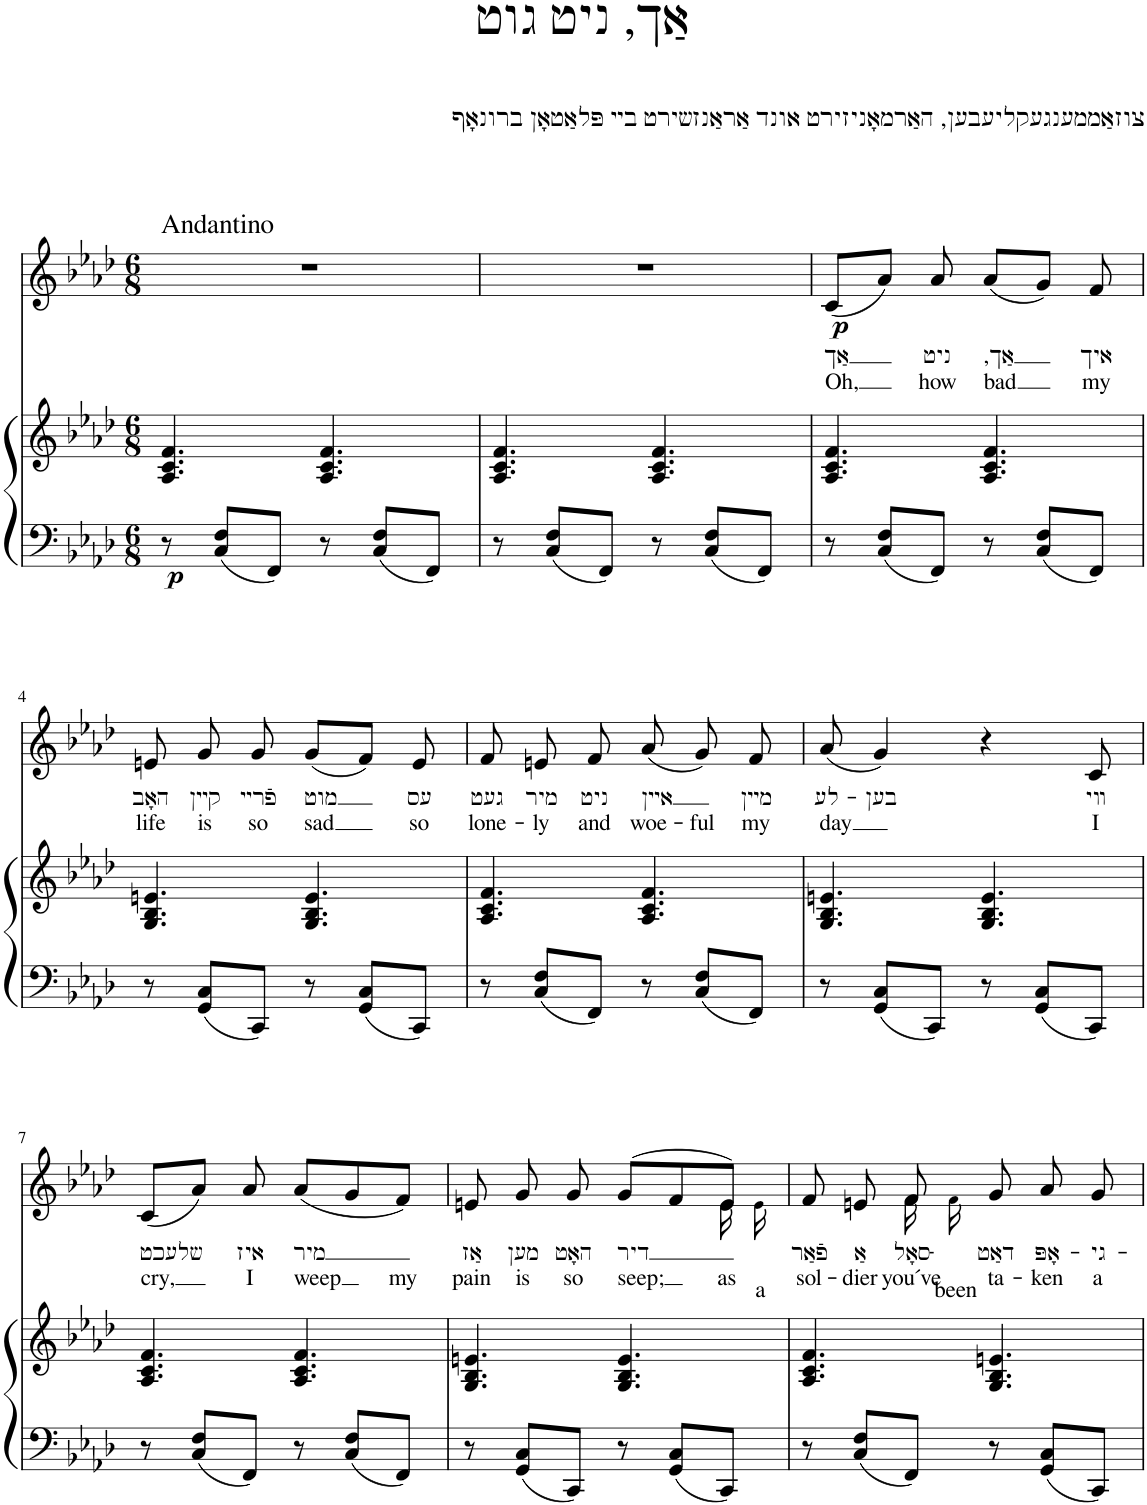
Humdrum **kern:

**kern	**kern	**dynam	**kern	**text	**text	**dynam
*part2	*part2	*part2	*part1	*part1	*part1	*part1
*staff3	*staff2	*staff2/3	*staff1	*staff1	*staff1	*staff1
*I"Klavier	*	*	*I"Piano	*	*	*
*	*	*	*I'Pno	*	*	*
*clefF4	*clefG2	*	*clefG2	*	*	*
*k[b-e-a-d-]	*k[b-e-a-d-]	*	*k[b-e-a-d-]	*	*	*
*M6/8	*M6/8	*	*M6/8	*	*	*
=1	=1	=1	=1	=1	=1	=1
!	!	!	!LO:TX:a:t=Andantino	!	!	!
!	!	!LO:DY:b=2	!	!	!	!
8r	4.A-/ 4.c/ 4.f/	p	2.r	.	.	.
8C/ 8F/L	.	.	.	.	.	.
8FF/J	.	.	.	.	.	.
8r	4.A-/ 4.c/ 4.f/	.	.	.	.	.
8C/ 8F/L	.	.	.	.	.	.
8FF/J	.	.	.	.	.	.
=2	=2	=2	=2	=2	=2	=2
8r	4.A-/ 4.c/ 4.f/	.	2.r	.	.	.
8C/ 8F/L	.	.	.	.	.	.
8FF/J	.	.	.	.	.	.
8r	4.A-/ 4.c/ 4.f/	.	.	.	.	.
8C/ 8F/L	.	.	.	.	.	.
8FF/J	.	.	.	.	.	.
=3	=3	=3	=3	=3	=3	=3
!	!	!	!	!LO:LY:b	!LO:LY:b	!LO:DY:b
8r	4.A-/ 4.c/ 4.f/	.	(8c/L	אַך	Oh,	p
8C/ 8F/L	.	.	8a-/J)	.	.	.
!	!	!	!	!LO:LY:b	!LO:LY:b	!
8FF/J	.	.	8a-/	ניט	how	.
!	!	!	!	!LO:LY:b	!LO:LY:b	!
8r	4.A-/ 4.c/ 4.f/	.	(8a-/L	אַך,	bad	.
8C/ 8F/L	.	.	8g/J)	.	.	.
!	!	!	!	!LO:LY:b	!LO:LY:b	!
8FF/J	.	.	8f/	איך	my	.
!!LO:LB:g=z
=4	=4	=4	=4	=4	=4	=4
!	!	!	!	!LO:LY:b	!LO:LY:b	!
8r	4.G/ 4.B-/ 4.en/	.	8en/	האָב	life	.
!	!	!	!	!LO:LY:b	!LO:LY:b	!
8GG/ 8C/L	.	.	8g/	קײן	is	.
!	!	!	!	!LO:LY:b	!LO:LY:b	!
8CC/J	.	.	8g/	פֿרײ	so	.
!	!	!	!	!LO:LY:b	!LO:LY:b	!
8r	4.G/ 4.B-/ 4.e/	.	(8g/L	מוט	sad	.
8GG/ 8C/L	.	.	8f/J)	.	.	.
!	!	!	!	!LO:LY:b	!LO:LY:b	!
8CC/J	.	.	8e/	עס	so	.
=5	=5	=5	=5	=5	=5	=5
!	!	!	!	!LO:LY:b	!LO:LY:b	!
8r	4.A-/ 4.c/ 4.f/	.	8f/	געט	lone-	.
!	!	!	!	!LO:LY:b	!LO:LY:b	!
8C/ 8F/L	.	.	8en/	מיר	-ly	.
!	!	!	!	!LO:LY:b	!LO:LY:b	!
8FF/J	.	.	8f/	ניט	and	.
!	!	!	!	!LO:LY:b	!LO:LY:b	!
8r	4.A-/ 4.c/ 4.f/	.	(8a-/	אײן	woe-	.
!	!	!	!	!	!LO:LY:b	!
8C/ 8F/L	.	.	8g/)	.	-ful	.
!	!	!	!	!LO:LY:b	!LO:LY:b	!
8FF/J	.	.	8f/	מײן	my	.
=6	=6	=6	=6	=6	=6	=6
!	!	!	!	!LO:LY:b	!LO:LY:b	!
8r	4.G/ 4.B-/ 4.en/	.	(8a-/	לע-	day	.
!	!	!	!	!LO:LY:b	!	!
8GG/ 8C/L	.	.	4g/)	-בען	.	.
8CC/J	.	.	.	.	.	.
8r	4.G/ 4.B-/ 4.e/	.	4r	.	.	.
8GG/ 8C/L	.	.	.	.	.	.
!	!	!	!	!LO:LY:b	!LO:LY:b	!
8CC/J	.	.	8c/	װי	I	.
!!LO:LB:g=z
=7	=7	=7	=7	=7	=7	=7
!	!	!	!	!LO:LY:b	!LO:LY:b	!
8r	4.A-/ 4.c/ 4.f/	.	(8c/L	שלעכט	cry,	.
8C/ 8F/L	.	.	8a-/J)	.	.	.
!	!	!	!	!LO:LY:b	!LO:LY:b	!
8FF/J	.	.	8a-/	איז	I	.
!	!	!	!	!LO:LY:b	!LO:LY:b	!
8r	4.A-/ 4.c/ 4.f/	.	(8a-/L	מיר	weep	.
8C/ 8F/L	.	.	8g/	.	.	.
!	!	!	!	!	!LO:LY:b	!
8FF/J	.	.	8f/J)	.	my	.
=8	=8	=8	=8	=8	=8	=8
!	!	!	!	!LO:LY:b	!LO:LY:b	!
*	*	*	*^	*	*	*
8r	4.G/ 4.B-/ 4.en/	.	8en/	8ryy	אַז	pain	.
!	!	!	!	!	!LO:LY:b	!LO:LY:b	!
*	*	*	*v	*v	*	*	*
8GG/ 8C/L	.	.	8g/	מען	is	.
!	!	!	!	!LO:LY:b	!LO:LY:b	!
8CC/J	.	.	8g/	האָט	so	.
!	!	!	!	!LO:LY:b	!LO:LY:b	!
8r	4.G/ 4.B-/ 4.e/	.	(8g/L	דיר	seep;	.
8GG/ 8C/L	.	.	8f/	.	.	.
!	!	!	!	!	!LO:LY:b	!
*	*	*	*^	*	*	*
8CC/J	.	.	8e/J)	16e\	.	as	.
!	!	!	!	!	!LO:LY:b	!	!
.	.	.	.	16e!\	a	.	.
=9	=9	=9	=9	=9	=9	=9	=9
!	!	!	!	!	!LO:LY:b	!LO:LY:b	!
8r	4.A-/ 4.c/ 4.f/	.	8f/	4ryy	פֿאַר	sol-	.
!	!	!	!	!	!LO:LY:b	!LO:LY:b	!
8C/ 8F/L	.	.	8en/	.	אַ	-dier	.
!	!	!	!	!	!LO:LY:b	!LO:LY:b	!
8FF/J	.	.	8f/	16f\	סאָל-	you´ve	.
!	!	!	!	!	!LO:LY:b	!	!
.	.	.	.	16f!\	been	.	.
!	!	!	!	!	!LO:LY:b	!LO:LY:b	!
8r	4.G/ 4.B-/ 4.en/	.	8g/	4.ryy	-דאַט	ta-	.
!	!	!	!	!	!LO:LY:b	!LO:LY:b	!
8GG/ 8C/L	.	.	8a-/	.	אָפּ-	-ken	.
!	!	!	!	!	!LO:LY:b	!LO:LY:b	!
8CC/J	.	.	8g/	.	-גי-	a	.
*	*	*	*v	*v	*	*	*
=	=	=	=	=	=	=
*-	*-	*-	*-	*-	*-	*-
